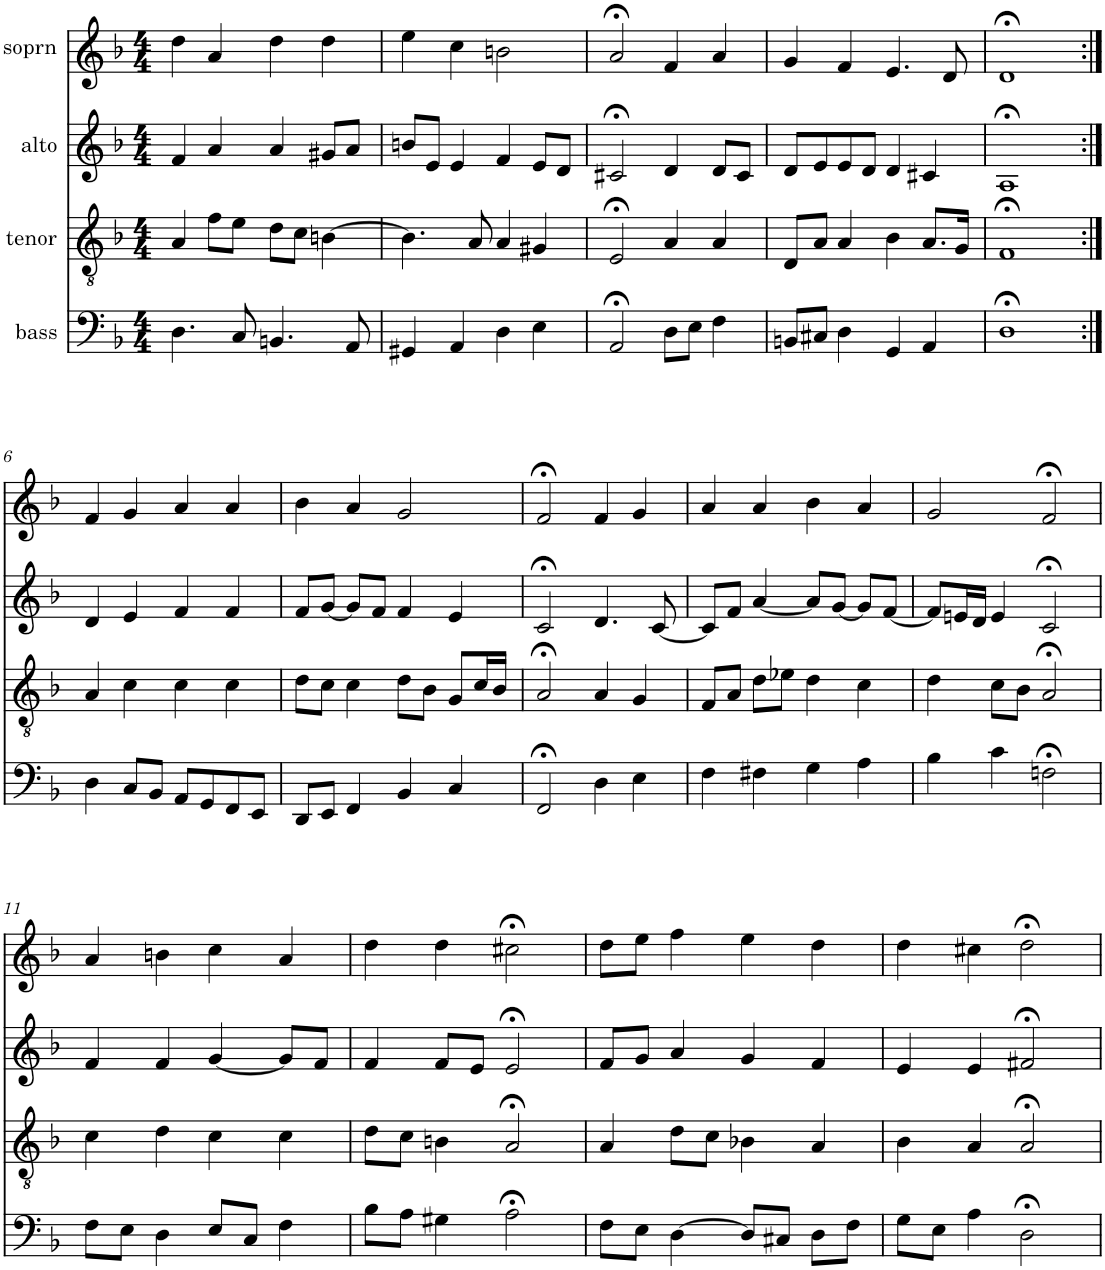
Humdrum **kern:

**kern	**kern	**kern	**kern
*part4	*part3	*part2	*part1
*staff4	*staff3	*staff2	*staff1
*I"bass	*I"tenor	*I"alto	*I"soprn
*clefF4	*clefGv2	*clefG2	*clefG2
*k[b-]	*k[b-]	*k[b-]	*k[b-]
*d:	*d:	*d:	*d:
*M4/4	*M4/4	*M4/4	*M4/4
=1	=1	=1	=1
4.D\	4A/	4f/	4dd\
.	8f\L	4a/	4a/
8C/	8e\J	.	.
4.BBn/	8d\L	4a/	4dd\
.	8c\J	.	.
.	[4Bn\	8g#X/L	4dd\
8AA/	.	8a/J	.
=2	=2	=2	=2
4GG#X/	4.B\]	8bn/L	4ee\
.	.	8e/J	.
4AA/	.	4e/	4cc\
.	8A/	.	.
4D\	4A/	4f/	2bn\
4E\	4G#X/	8e/L	.
.	.	8d/J	.
=3	=3	=3	=3
2AA;</	2E;</	2c#X;</	2a;</
8D\L	4A/	4d/	4f/
8E\J	.	.	.
4F\	4A/	8d/L	4a/
.	.	8c#/J	.
=4	=4	=4	=4
8BBn/L	8D/L	8d/L	4g/
8C#X/J	8A/J	8e/	.
4D\	4A/	8e/	4f/
.	.	8d/J	.
4GG/	4B-\	4d/	4.e/
4AA/	8.A/L	4c#X/	.
.	.	.	8d/
.	16G/Jk	.	.
=5	=5	=5	=5
1D;<	1F;<	1A;<	1d;<
!!LO:LB:g=z
=6:|!	=6:|!	=6:|!	=6:|!
4D\	4A/	4d/	4f/
8C/L	4c\	4e/	4g/
8BB-/J	.	.	.
8AA/L	4c\	4f/	4a/
8GG/	.	.	.
8FF/	4c\	4f/	4a/
8EE/J	.	.	.
=7	=7	=7	=7
8DD/L	8d\L	8f/L	4b-\
8EE/J	8c\J	[8g/J	.
4FF/	4c\	8g/L]	4a/
.	.	8f/J	.
4BB-/	8d\L	4f/	2g/
.	8B-\J	.	.
4C/	8G/L	4e/	.
.	16c/L	.	.
.	16B-/JJ	.	.
=8	=8	=8	=8
2FF;</	2A;</	2c;</	2f;</
4D\	4A/	4.d/	4f/
4E\	4G/	.	4g/
.	.	[8c/	.
=9	=9	=9	=9
4F\	8F/L	8c/L]	4a/
.	8A/J	8f/J	.
4F#X\	8d\L	[4a/	4a/
.	8e-X\J	.	.
4G\	4d\	8a/L]	4b-\
.	.	[8g/J	.
4A\	4c\	8g/L]	4a/
.	.	[8f/J	.
=10	=10	=10	=10
4B-\	4d\	8f/L]	2g/
.	.	16en/L	.
.	.	16d/JJ	.
4c\	8c\L	4e/	.
.	8B-\J	.	.
2Fn;<\	2A;</	2c;</	2f;</
!!LO:LB:g=z
=11	=11	=11	=11
8F\L	4c\	4f/	4a/
8E\J	.	.	.
4D\	4d\	4f/	4bn\
8E/L	4c\	[4g/	4cc\
8C/J	.	.	.
4F\	4c\	8g/L]	4a/
.	.	8f/J	.
=12	=12	=12	=12
8B-\L	8d\L	4f/	4dd\
8A\J	8c\J	.	.
4G#X\	4Bn\	8f/L	4dd\
.	.	8e/J	.
2A;<\	2A;</	2e;</	2cc#X;<\
=13	=13	=13	=13
8F\L	4A/	8f/L	8dd\L
8E\J	.	8g/J	8ee\J
[4D\	8d\L	4a/	4ff\
.	8c\J	.	.
8D/L]	4B-X\	4g/	4ee\
8C#X/J	.	.	.
8D\L	4A/	4f/	4dd\
8F\J	.	.	.
=14	=14	=14	=14
8G\L	4B-\	4e/	4dd\
8E\J	.	.	.
4A\	4A/	4e/	4cc#X\
2D;<\	2A;</	2f#X;</	2dd;<\
=	=	=	=
*-	*-	*-	*-
